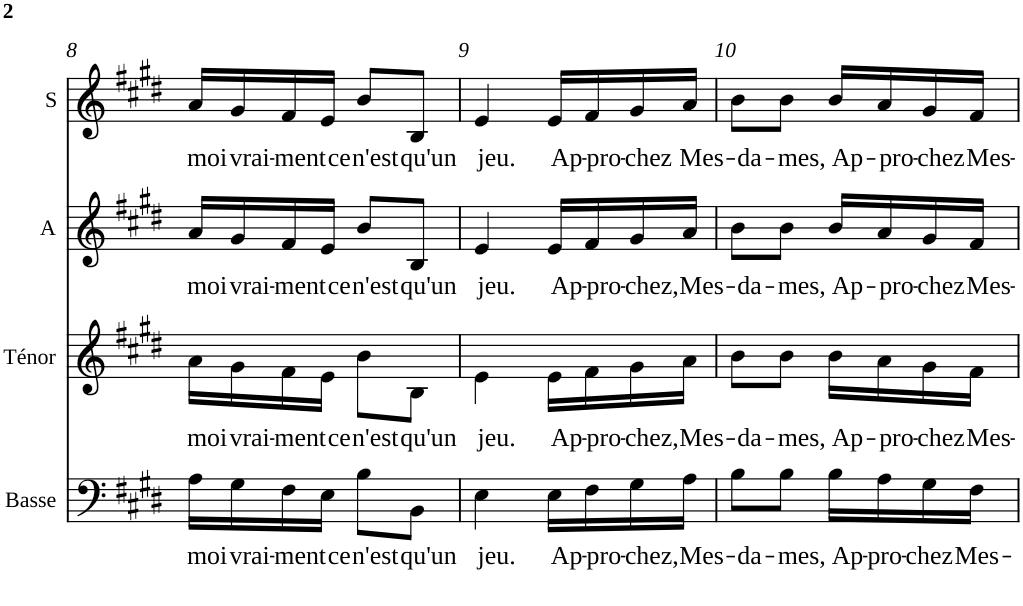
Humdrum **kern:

**kern	**text	**kern	**text	**kern	**text	**kern	**text
*part4	*part4	*part3	*part3	*part2	*part2	*part1	*part1
*staff4	*staff4	*staff3	*staff3	*staff2	*staff2	*staff1	*staff1
*I"Basse	*	*I"Ténor	*	*I"Alto	*	*I"Soprano	*
*I'Basse	*	*I'Ténor	*	*I'A	*	*I'S	*
!!LO:PB:g=z
*clefF4	*	*clefG2	*	*clefG2	*	*clefG2	*
*Trd12c21	*	*	*	*Trd5c9	*	*Trd1c2	*
*k[f#c#g#d#]	*	*k[f#c#g#d#]	*	*k[f#c#g#d#]	*	*k[f#c#g#d#]	*
*E:	*	*E:	*	*E:	*	*E:	*
*M2/4	*	*M2/4	*	*M2/4	*	*M2/4	*
=8	=8	=8	=8	=8	=8	=8	=8
!	!LO:LY:b	!	!LO:LY:b	!	!LO:LY:b	!	!LO:LY:b
16A\LL	moi	16a\LL	moi	16a/LL	moi	16a/LL	moi
!	!LO:LY:b	!	!LO:LY:b	!	!LO:LY:b	!	!LO:LY:b
16G#\	vrai-	16g#\	vrai-	16g#/	vrai-	16g#/	vrai-
!	!LO:LY:b	!	!LO:LY:b	!	!LO:LY:b	!	!LO:LY:b
16F#\	-ment	16f#\	-ment	16f#/	-ment	16f#/	-ment
!	!LO:LY:b	!	!LO:LY:b	!	!LO:LY:b	!	!LO:LY:b
16E\JJ	ce	16e\JJ	ce	16e/JJ	ce	16e/JJ	ce
!	!LO:LY:b	!	!LO:LY:b	!	!LO:LY:b	!	!LO:LY:b
8B\L	n'est	8b\L	n'est	8b/L	n'est	8b/L	n'est
!	!LO:LY:b	!	!LO:LY:b	!	!LO:LY:b	!	!LO:LY:b
8BB\J	qu'un	8B\J	qu'un	8B/J	qu'un	8B/J	qu'un
=9	=9	=9	=9	=9	=9	=9	=9
!	!LO:LY:b	!	!LO:LY:b	!	!LO:LY:b	!	!LO:LY:b
4E\	jeu.	4e\	jeu.	4e/	jeu.	4e/	jeu.
!	!LO:LY:b	!	!LO:LY:b	!	!LO:LY:b	!	!LO:LY:b
16E\LL	Ap-	16e\LL	Ap-	16e/LL	Ap-	16e/LL	Ap-
!	!LO:LY:b	!	!LO:LY:b	!	!LO:LY:b	!	!LO:LY:b
16F#\	-pro-	16f#\	-pro-	16f#/	-pro-	16f#/	-pro-
!	!LO:LY:b	!	!LO:LY:b	!	!LO:LY:b	!	!LO:LY:b
16G#\	-chez,	16g#\	-chez,	16g#/	-chez,	16g#/	-chez
!	!LO:LY:b	!	!LO:LY:b	!	!LO:LY:b	!	!LO:LY:b
16A\JJ	Mes-	16a\JJ	Mes-	16a/JJ	Mes-	16a/JJ	Mes-
=10	=10	=10	=10	=10	=10	=10	=10
!	!LO:LY:b	!	!LO:LY:b	!	!LO:LY:b	!	!LO:LY:b
8B\L	-da-	8b\L	-da-	8b\L	-da-	8b\L	-da-
!	!LO:LY:b	!	!LO:LY:b	!	!LO:LY:b	!	!LO:LY:b
8B\J	-mes,	8b\J	-mes,	8b\J	-mes,	8b\J	-mes,
!	!LO:LY:b	!	!LO:LY:b	!	!LO:LY:b	!	!LO:LY:b
16B\LL	Ap-	16b\LL	Ap-	16b/LL	Ap-	16b/LL	Ap-
!	!LO:LY:b	!	!LO:LY:b	!	!LO:LY:b	!	!LO:LY:b
16A\	-pro-	16a\	-pro-	16a/	-pro-	16a/	-pro-
!	!LO:LY:b	!	!LO:LY:b	!	!LO:LY:b	!	!LO:LY:b
16G#\	-chez	16g#\	-chez	16g#/	-chez	16g#/	-chez
!	!LO:LY:b	!	!LO:LY:b	!	!LO:LY:b	!	!LO:LY:b
16F#\JJ	Mes-	16f#\JJ	Mes-	16f#/JJ	Mes-	16f#/JJ	Mes-
=	=	=	=	=	=	=	=
*-	*-	*-	*-	*-	*-	*-	*-
